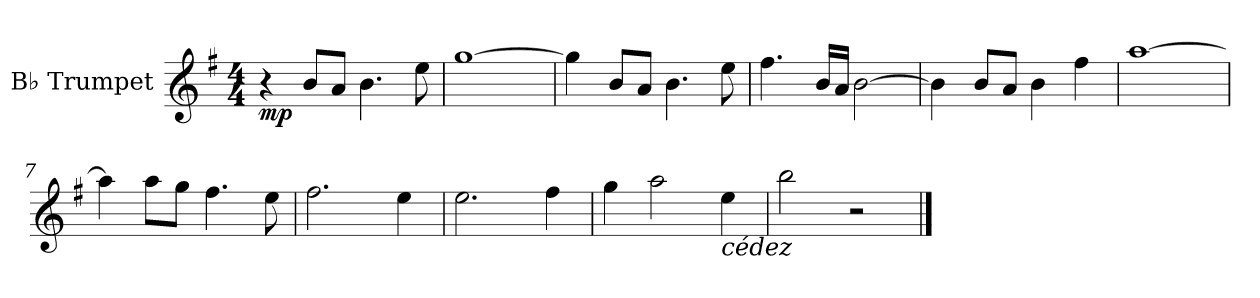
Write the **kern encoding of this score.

**kern	**dynam
*part1	*part1
*staff1	*staff1
*I"B♭ Trumpet	*
*I'B♭ Tpt.	*
*clefG2	*
*ITrd1c2	*
*k[b-]	*
*M4/4	*
*MM64	*
=1	=1
!	!LO:DY:b
4r	mp
8a/L	.
8g/J	.
4.a\	.
8dd\	.
=2	=2
[1ff	.
=3	=3
4ff\]	.
8a/L	.
8g/J	.
4.a\	.
8dd\	.
=4	=4
4.ee\	.
16a/LL	.
16g/JJ	.
[2a\	.
=5	=5
4a\]	.
8a/L	.
8g/J	.
4a\	.
4ee\	.
!!LO:LB:g=z
=6	=6
[1gg	.
=7	=7
4gg\]	.
8gg\L	.
8ff\J	.
4.ee\	.
8dd\	.
=8	=8
2.ee\	.
4dd\	.
=9	=9
2.dd\	.
4ee\	.
=10	=10
4ff\	.
2gg\	.
!LO:TX:b:i:t=cédez	!
4dd\	.
=11	=11
2aa\	.
2r	.
==	==
*-	*-
